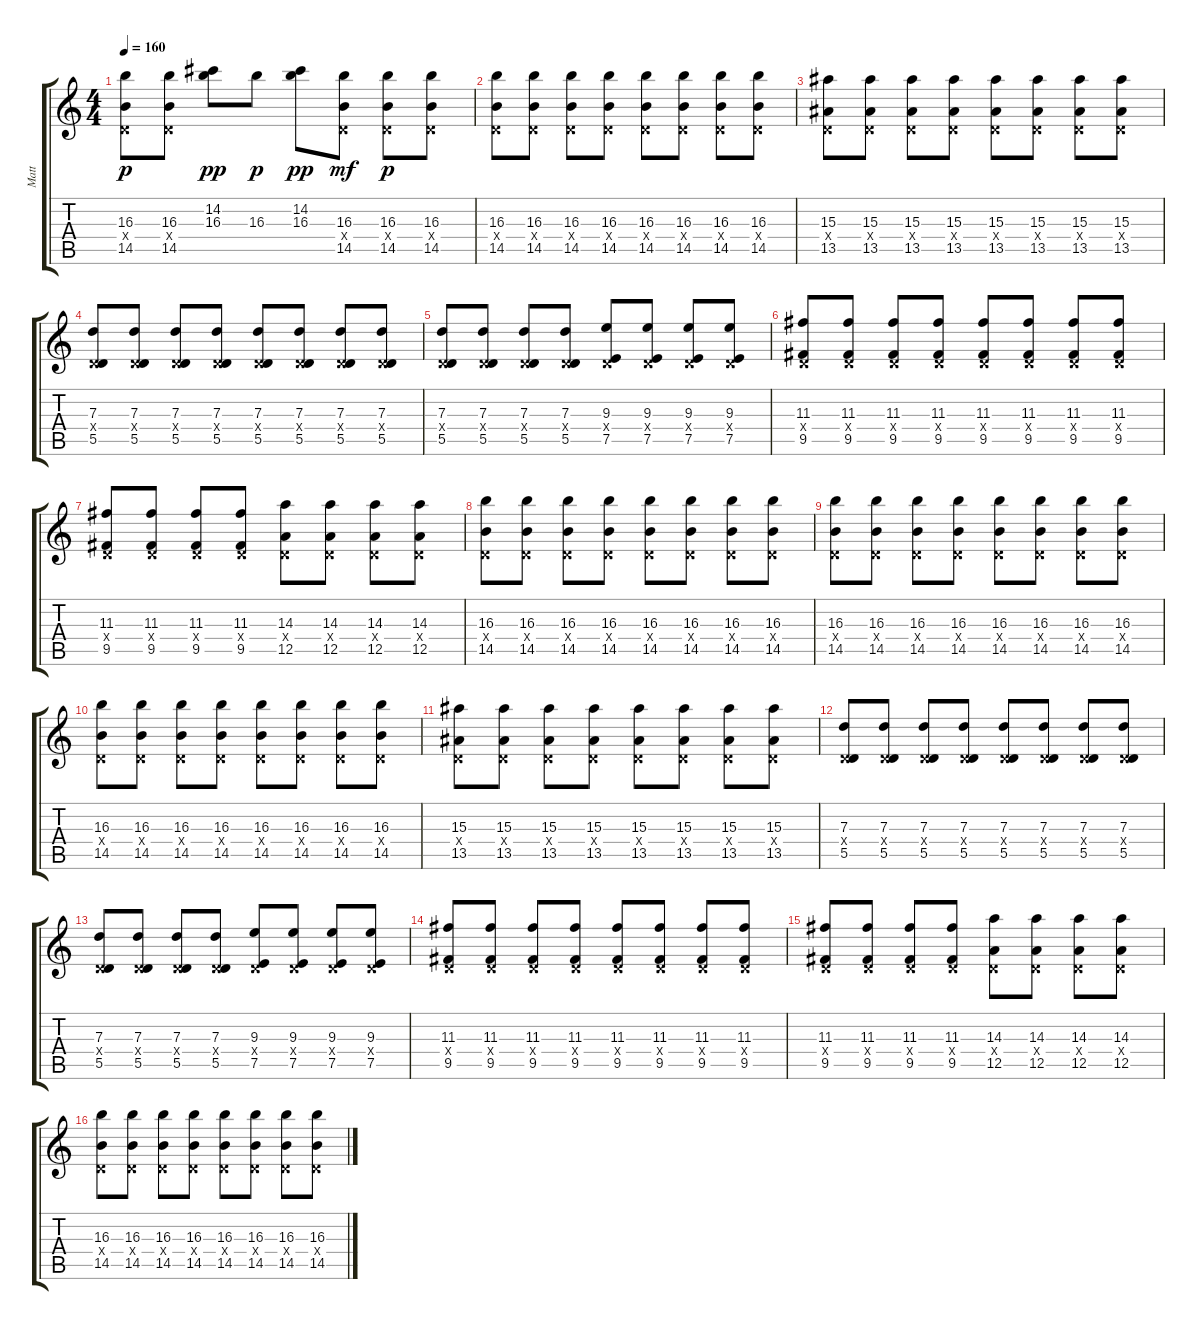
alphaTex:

\track ("Matt" "Matt") {instrument distortionguitar}
\staff {score tabs}
\tuning (E4 B3 G3 D3 A2 D2) {hide}
\ts (4 4)
\tempo 160
\clef g2
\ks c
(16.3 0.4{x} 14.5).8{dy p} (16.3 0.4{x} 14.5).8 (14.2 16.3).8{dy pp} 16.3.8{dy p} (14.2 16.3).8{dy pp} (16.3 0.4{x} 14.5).8{dy mf} (16.3 0.4{x} 14.5).8{dy p} (16.3 0.4{x} 14.5).8 |
(16.3 0.4{x} 14.5).8 (16.3 0.4{x} 14.5).8 (16.3 0.4{x} 14.5).8 (16.3 0.4{x} 14.5).8 (16.3 0.4{x} 14.5).8 (16.3 0.4{x} 14.5).8 (16.3 0.4{x} 14.5).8 (16.3 0.4{x} 14.5).8 |
(15.3 0.4{x} 13.5).8 (15.3 0.4{x} 13.5).8 (15.3 0.4{x} 13.5).8 (15.3 0.4{x} 13.5).8 (15.3 0.4{x} 13.5).8 (15.3 0.4{x} 13.5).8 (15.3 0.4{x} 13.5).8 (15.3 0.4{x} 13.5).8 |
(7.3 0.4{x} 5.5).8 (7.3 0.4{x} 5.5).8 (7.3 0.4{x} 5.5).8 (7.3 0.4{x} 5.5).8 (7.3 0.4{x} 5.5).8 (7.3 0.4{x} 5.5).8 (7.3 0.4{x} 5.5).8 (7.3 0.4{x} 5.5).8 |
(7.3 0.4{x} 5.5).8 (7.3 0.4{x} 5.5).8 (7.3 0.4{x} 5.5).8 (7.3 0.4{x} 5.5).8 (9.3 0.4{x} 7.5).8 (9.3 0.4{x} 7.5).8 (9.3 0.4{x} 7.5).8 (9.3 0.4{x} 7.5).8 |
(11.3 0.4{x} 9.5).8 (11.3 0.4{x} 9.5).8 (11.3 0.4{x} 9.5).8 (11.3 0.4{x} 9.5).8 (11.3 0.4{x} 9.5).8 (11.3 0.4{x} 9.5).8 (11.3 0.4{x} 9.5).8 (11.3 0.4{x} 9.5).8 |
(11.3 0.4{x} 9.5).8 (11.3 0.4{x} 9.5).8 (11.3 0.4{x} 9.5).8 (11.3 0.4{x} 9.5).8 (14.3 0.4{x} 12.5).8 (14.3 0.4{x} 12.5).8 (14.3 0.4{x} 12.5).8 (14.3 0.4{x} 12.5).8 |
(16.3 0.4{x} 14.5).8 (16.3 0.4{x} 14.5).8 (16.3 0.4{x} 14.5).8 (16.3 0.4{x} 14.5).8 (16.3 0.4{x} 14.5).8 (16.3 0.4{x} 14.5).8 (16.3 0.4{x} 14.5).8 (16.3 0.4{x} 14.5).8 |
(16.3 0.4{x} 14.5).8 (16.3 0.4{x} 14.5).8 (16.3 0.4{x} 14.5).8 (16.3 0.4{x} 14.5).8 (16.3 0.4{x} 14.5).8 (16.3 0.4{x} 14.5).8 (16.3 0.4{x} 14.5).8 (16.3 0.4{x} 14.5).8 |
(16.3 0.4{x} 14.5).8 (16.3 0.4{x} 14.5).8 (16.3 0.4{x} 14.5).8 (16.3 0.4{x} 14.5).8 (16.3 0.4{x} 14.5).8 (16.3 0.4{x} 14.5).8 (16.3 0.4{x} 14.5).8 (16.3 0.4{x} 14.5).8 |
(15.3 0.4{x} 13.5).8 (15.3 0.4{x} 13.5).8 (15.3 0.4{x} 13.5).8 (15.3 0.4{x} 13.5).8 (15.3 0.4{x} 13.5).8 (15.3 0.4{x} 13.5).8 (15.3 0.4{x} 13.5).8 (15.3 0.4{x} 13.5).8 |
(7.3 0.4{x} 5.5).8 (7.3 0.4{x} 5.5).8 (7.3 0.4{x} 5.5).8 (7.3 0.4{x} 5.5).8 (7.3 0.4{x} 5.5).8 (7.3 0.4{x} 5.5).8 (7.3 0.4{x} 5.5).8 (7.3 0.4{x} 5.5).8 |
(7.3 0.4{x} 5.5).8 (7.3 0.4{x} 5.5).8 (7.3 0.4{x} 5.5).8 (7.3 0.4{x} 5.5).8 (9.3 0.4{x} 7.5).8 (9.3 0.4{x} 7.5).8 (9.3 0.4{x} 7.5).8 (9.3 0.4{x} 7.5).8 |
(11.3 0.4{x} 9.5).8 (11.3 0.4{x} 9.5).8 (11.3 0.4{x} 9.5).8 (11.3 0.4{x} 9.5).8 (11.3 0.4{x} 9.5).8 (11.3 0.4{x} 9.5).8 (11.3 0.4{x} 9.5).8 (11.3 0.4{x} 9.5).8 |
(11.3 0.4{x} 9.5).8 (11.3 0.4{x} 9.5).8 (11.3 0.4{x} 9.5).8 (11.3 0.4{x} 9.5).8 (14.3 0.4{x} 12.5).8 (14.3 0.4{x} 12.5).8 (14.3 0.4{x} 12.5).8 (14.3 0.4{x} 12.5).8 |
(16.3 0.4{x} 14.5).8 (16.3 0.4{x} 14.5).8 (16.3 0.4{x} 14.5).8 (16.3 0.4{x} 14.5).8 (16.3 0.4{x} 14.5).8 (16.3 0.4{x} 14.5).8 (16.3 0.4{x} 14.5).8 (16.3 0.4{x} 14.5).8
